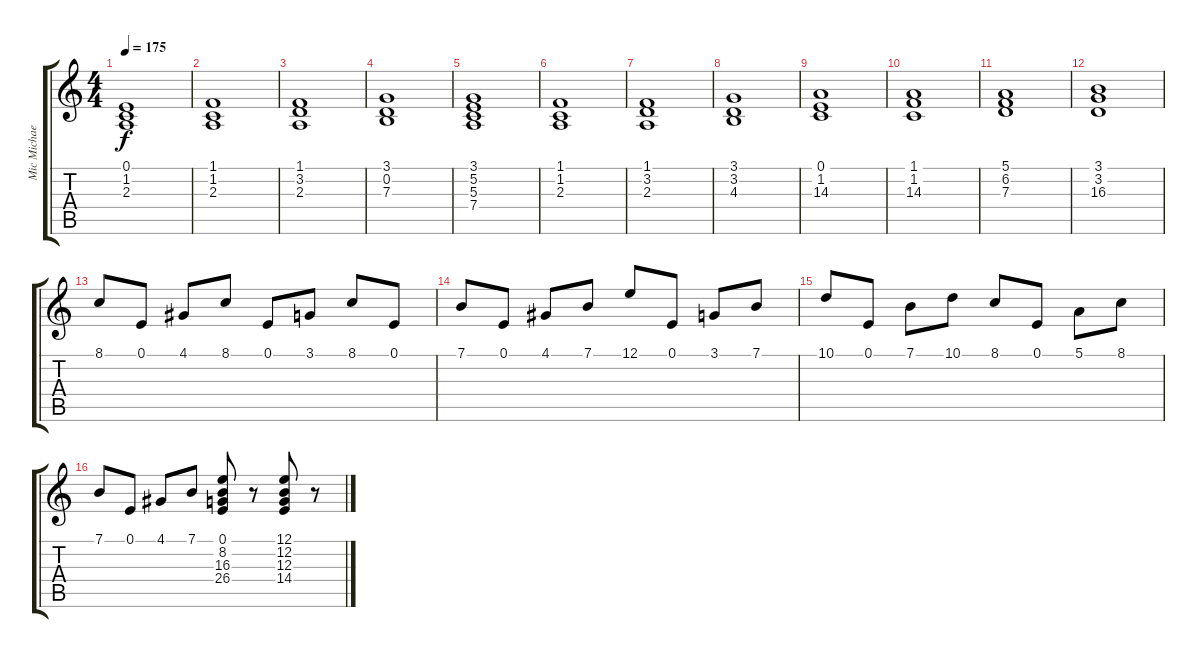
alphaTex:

\track ("Mic Michaeli" "Mic Michae") {instrument reedorgan}
\staff {score tabs}
\tuning (E4 B3 G3 D3 A2 E2) {hide}
\ts (4 4)
\tempo 175
\clef g2
\ks c
(0.1 1.2 2.3).1{dy f} |
(1.1 1.2 2.3).1 |
(1.1 3.2 2.3).1 |
(3.1 0.2 7.3).1 |
(3.1 5.2 5.3 7.4).1 |
(1.1 1.2 2.3).1 |
(1.1 3.2 2.3).1 |
(3.1 3.2 4.3).1 |
(0.1 1.2 14.3).1 |
(1.1 1.2 14.3).1 |
(5.1 6.2 7.3).1 |
(3.1 3.2 16.3).1 |
8.1.8 0.1.8 4.1.8 8.1.8 0.1.8 3.1.8 8.1.8 0.1.8 |
7.1.8 0.1.8 4.1.8 7.1.8 12.1.8 0.1.8 3.1.8 7.1.8 |
10.1.8 0.1.8 7.1.8 10.1.8 8.1.8 0.1.8 5.1.8 8.1.8 |
7.1.8 0.1.8 4.1.8 7.1.8 (0.1 8.2 16.3 26.4).8 r.8 (12.1 12.2 12.3 14.4).8 r.8
